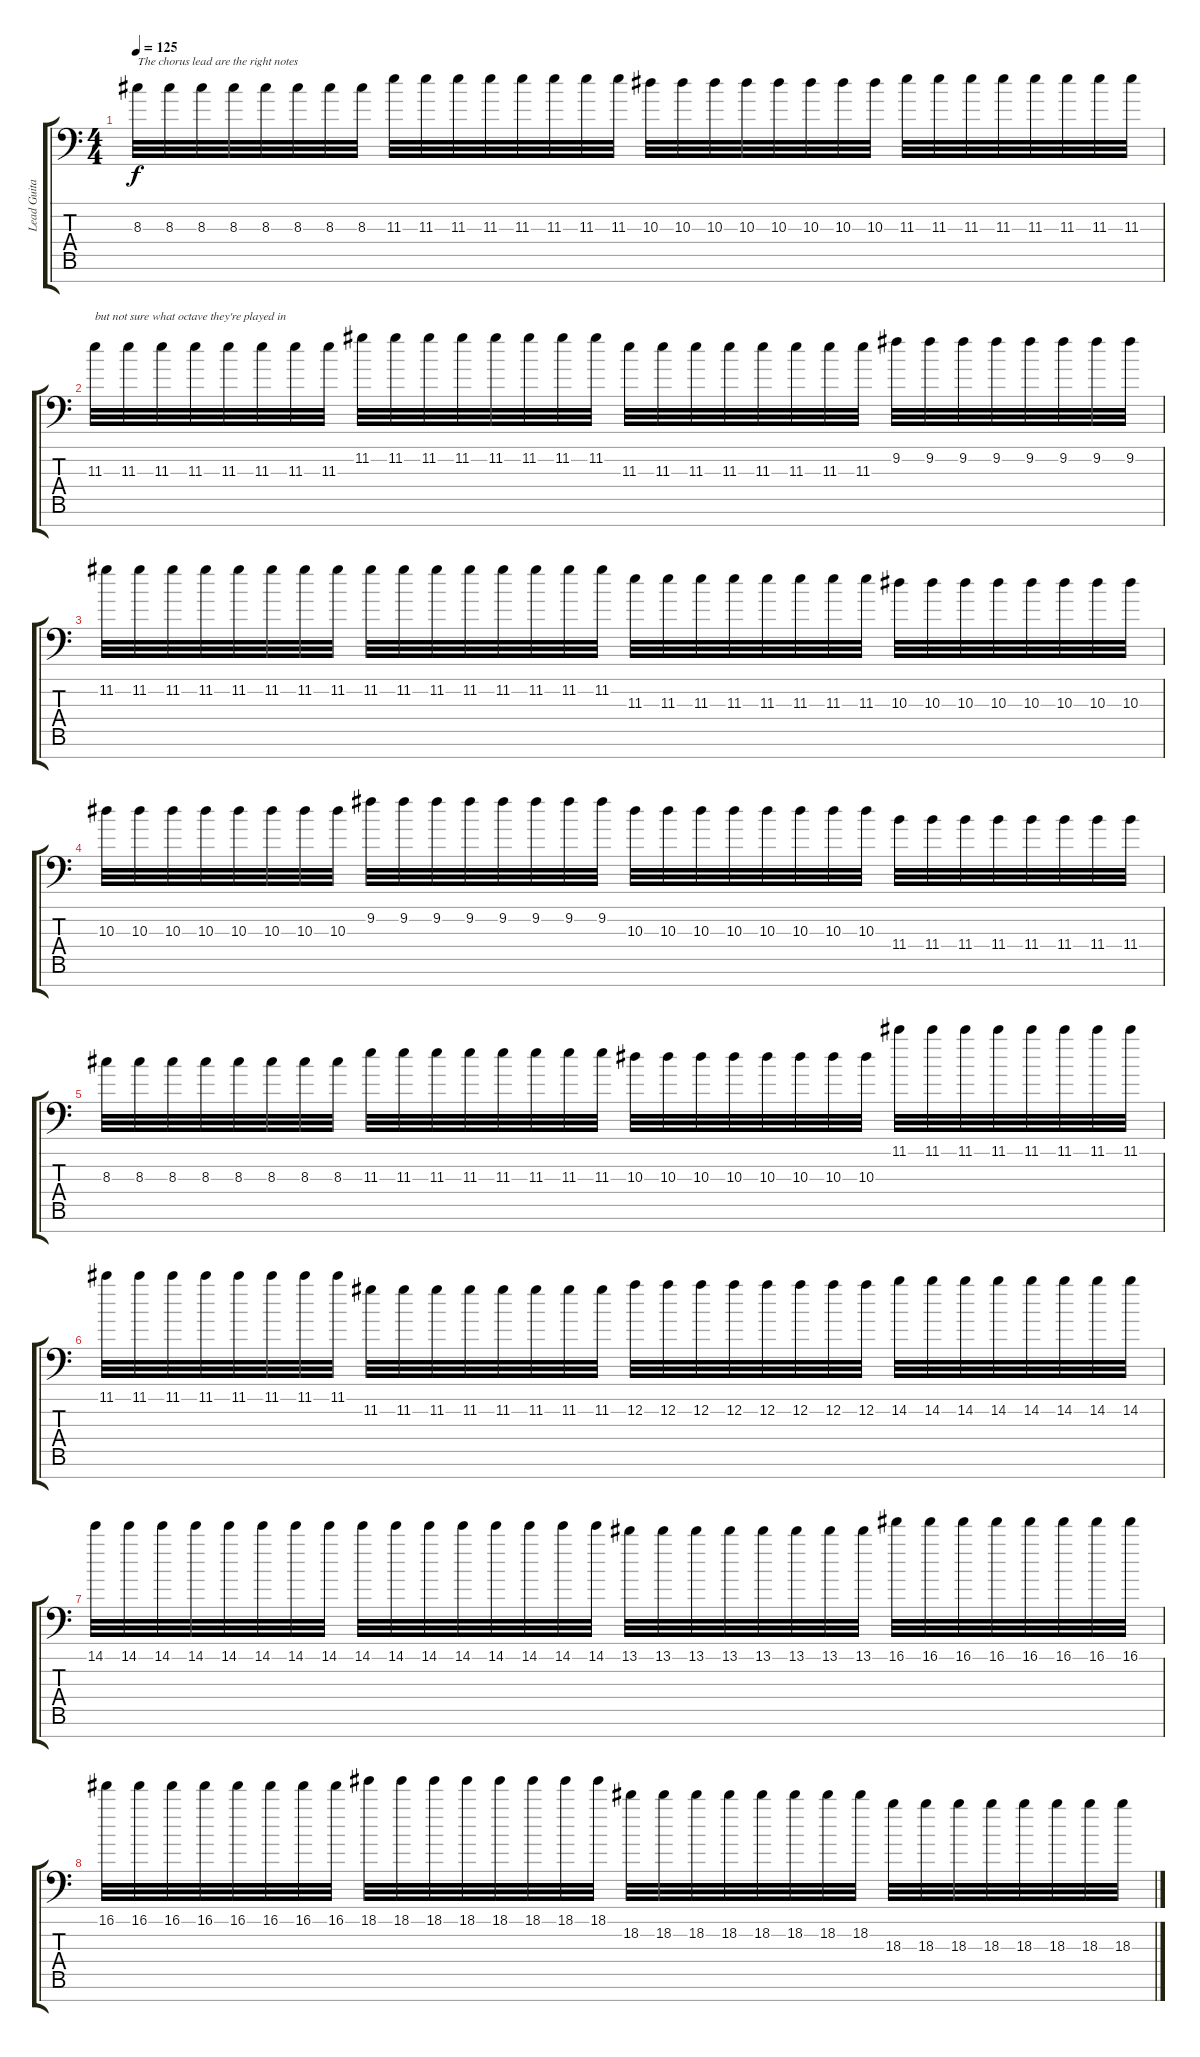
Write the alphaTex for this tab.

\track ("Lead Guitar" "Lead Guita") {instrument distortionguitar}
\staff {score tabs}
\tuning (D4 A3 F3 C3 G2 D2 G1) {hide}
\ts (4 4)
\tempo 125
\clef f4
\ks c
8.3.32{txt "The chorus lead are the right notes" dy f} 8.3.32 8.3.32 8.3.32 8.3.32 8.3.32 8.3.32 8.3.32 11.3.32 11.3.32 11.3.32 11.3.32 11.3.32 11.3.32 11.3.32 11.3.32 10.3.32 10.3.32 10.3.32 10.3.32 10.3.32 10.3.32 10.3.32 10.3.32 11.3.32 11.3.32 11.3.32 11.3.32 11.3.32 11.3.32 11.3.32 11.3.32 |
11.3.32{txt "but not sure what octave they're played in"} 11.3.32 11.3.32 11.3.32 11.3.32 11.3.32 11.3.32 11.3.32 11.2.32 11.2.32 11.2.32 11.2.32 11.2.32 11.2.32 11.2.32 11.2.32 11.3.32 11.3.32 11.3.32 11.3.32 11.3.32 11.3.32 11.3.32 11.3.32 9.2.32 9.2.32 9.2.32 9.2.32 9.2.32 9.2.32 9.2.32 9.2.32 |
11.2.32 11.2.32 11.2.32 11.2.32 11.2.32 11.2.32 11.2.32 11.2.32 11.2.32 11.2.32 11.2.32 11.2.32 11.2.32 11.2.32 11.2.32 11.2.32 11.3.32 11.3.32 11.3.32 11.3.32 11.3.32 11.3.32 11.3.32 11.3.32 10.3.32 10.3.32 10.3.32 10.3.32 10.3.32 10.3.32 10.3.32 10.3.32 |
10.3.32 10.3.32 10.3.32 10.3.32 10.3.32 10.3.32 10.3.32 10.3.32 9.2.32 9.2.32 9.2.32 9.2.32 9.2.32 9.2.32 9.2.32 9.2.32 10.3.32 10.3.32 10.3.32 10.3.32 10.3.32 10.3.32 10.3.32 10.3.32 11.4.32 11.4.32 11.4.32 11.4.32 11.4.32 11.4.32 11.4.32 11.4.32 |
8.3.32 8.3.32 8.3.32 8.3.32 8.3.32 8.3.32 8.3.32 8.3.32 11.3.32 11.3.32 11.3.32 11.3.32 11.3.32 11.3.32 11.3.32 11.3.32 10.3.32 10.3.32 10.3.32 10.3.32 10.3.32 10.3.32 10.3.32 10.3.32 11.1.32 11.1.32 11.1.32 11.1.32 11.1.32 11.1.32 11.1.32 11.1.32 |
11.1.32 11.1.32 11.1.32 11.1.32 11.1.32 11.1.32 11.1.32 11.1.32 11.2.32 11.2.32 11.2.32 11.2.32 11.2.32 11.2.32 11.2.32 11.2.32 12.2.32 12.2.32 12.2.32 12.2.32 12.2.32 12.2.32 12.2.32 12.2.32 14.2.32 14.2.32 14.2.32 14.2.32 14.2.32 14.2.32 14.2.32 14.2.32 |
14.1.32 14.1.32 14.1.32 14.1.32 14.1.32 14.1.32 14.1.32 14.1.32 14.1.32 14.1.32 14.1.32 14.1.32 14.1.32 14.1.32 14.1.32 14.1.32 13.1.32 13.1.32 13.1.32 13.1.32 13.1.32 13.1.32 13.1.32 13.1.32 16.1.32 16.1.32 16.1.32 16.1.32 16.1.32 16.1.32 16.1.32 16.1.32 |
16.1.32 16.1.32 16.1.32 16.1.32 16.1.32 16.1.32 16.1.32 16.1.32 18.1.32 18.1.32 18.1.32 18.1.32 18.1.32 18.1.32 18.1.32 18.1.32 18.2.32 18.2.32 18.2.32 18.2.32 18.2.32 18.2.32 18.2.32 18.2.32 18.3.32 18.3.32 18.3.32 18.3.32 18.3.32 18.3.32 18.3.32 18.3.32
